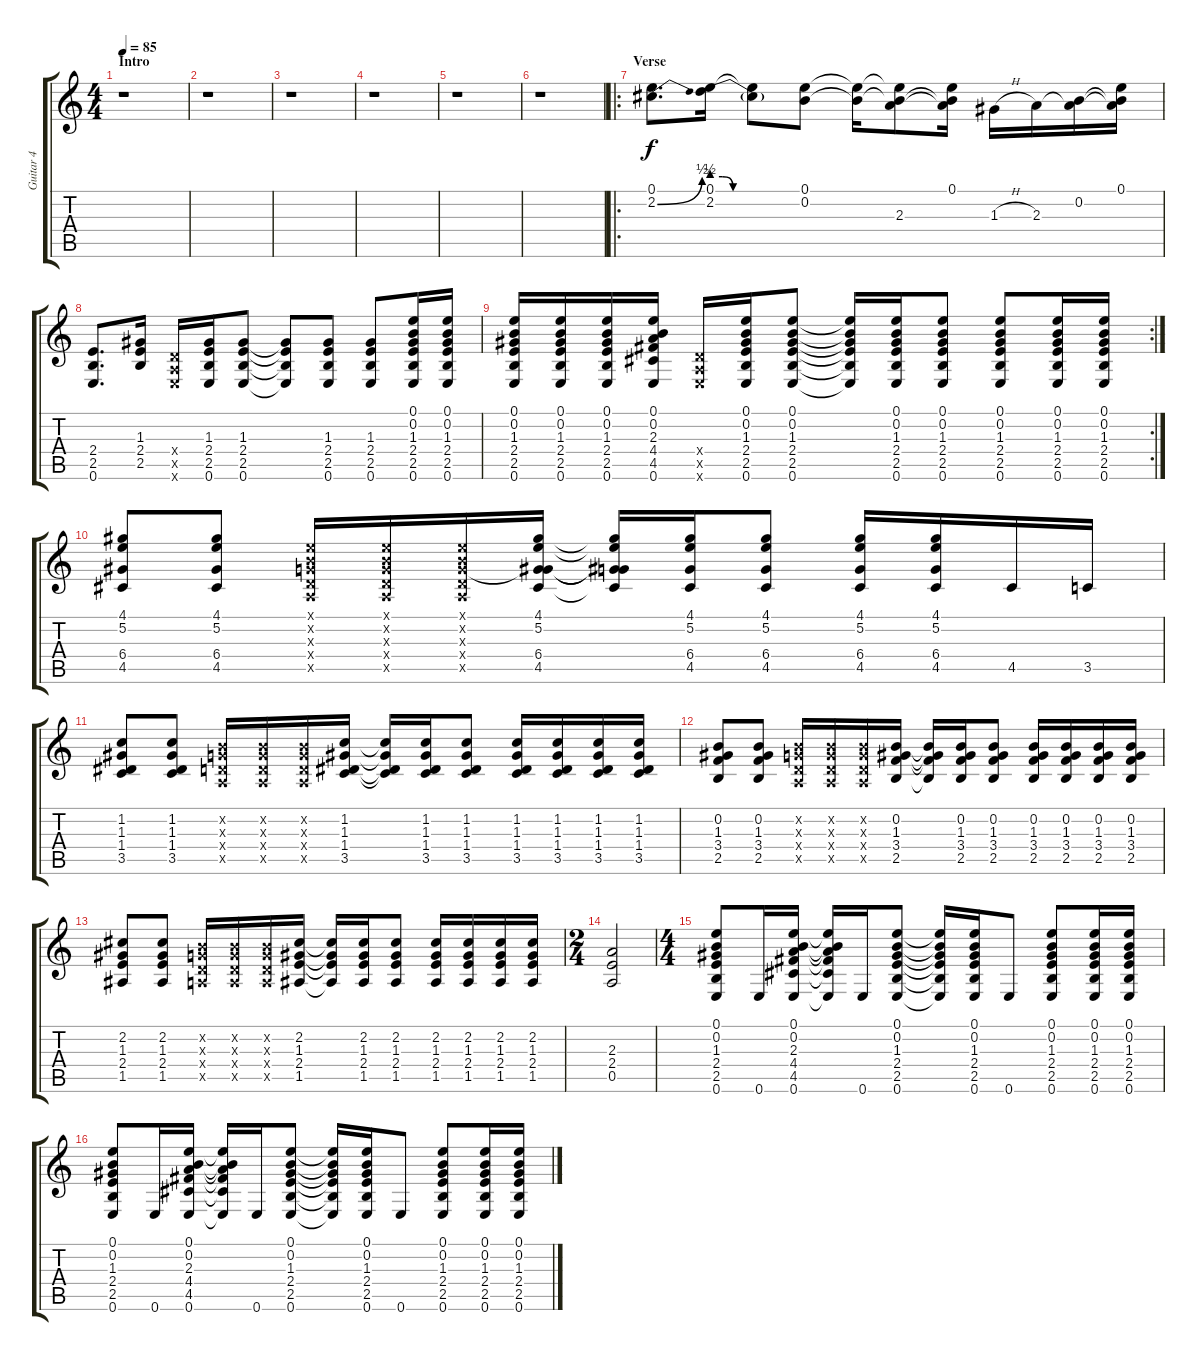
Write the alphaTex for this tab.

\track ("Guitar 4" "Guitar 4") {instrument overdrivenguitar}
\staff {score tabs}
\tuning (E4 B3 G3 D3 A2 E2) {hide}
\ts (4 4)
\section ("" "Intro")
\tempo 85
\clef g2
\ks c
r.1{dy f instrument overdrivenguitar} |
r.1 |
r.1 |
r.1 |
r.1 |
r.1 |
\ro
\section ("" "Verse")
(0.1 2.2{be (bend 0 0 60 2)}).8{d} (0.1 2.2{be (custom 0 2 15 2 30 0 60 0)}).16 (0.1{t} 2.2{be (hold 0 0 60 0) t}).8 (0.1 0.2).8 (0.1{t} 0.2{t}).16 (0.1{t} 0.2{t} 2.3).8 (0.1 0.2{t} 2.3{t}).16 1.3{h}.16 2.3.16 (0.2 2.3{t}).16 (0.1 0.2{t} 2.3{t}).16 |
(2.4 2.5 0.6).8{d} (1.3 2.4 2.5).16 (0.4{x} 0.5{x} 0.6{x}).16 (1.3 2.4 2.5 0.6).16 (1.3 2.4 2.5 0.6).8 (1.3{t} 2.4{t} 2.5{t} 0.6{t}).8 (1.3 2.4 2.5 0.6).8 (1.3 2.4 2.5 0.6).8 (0.1 0.2 1.3 2.4 2.5 0.6).16 (0.1 0.2 1.3 2.4 2.5 0.6).16 |
\rc 2
(0.1 0.2 1.3 2.4 2.5 0.6).16 (0.1 0.2 1.3 2.4 2.5 0.6).16 (0.1 0.2 1.3 2.4 2.5 0.6).16 (0.1 0.2 2.3 4.4 4.5 0.6).16 (0.4{x} 0.5{x} 0.6{x}).16 (0.1 0.2 1.3 2.4 2.5 0.6).16 (0.1 0.2 1.3 2.4 2.5 0.6).8 (0.1{t} 0.2{t} 1.3{t} 2.4{t} 2.5{t} 0.6{t}).16 (0.1 0.2 1.3 2.4 2.5 0.6).16 (0.1 0.2 1.3 2.4 2.5 0.6).8 (0.1 0.2 1.3 2.4 2.5 0.6).8 (0.1 0.2 1.3 2.4 2.5 0.6).16 (0.1 0.2 1.3 2.4 2.5 0.6).16 |
(4.1 5.2 6.4 4.5).8 (4.1 5.2 6.4 4.5).8 (0.1{x} 0.2{x} 0.3{x} 0.4{x} 0.5{x}).16 (0.1{x} 0.2{x} 0.3{x} 0.4{x} 0.5{x}).16 (0.1{x} 0.2{x} 0.3{x} 0.4{x} 0.5{x}).16 (4.1 5.2 0.3{t} 6.4 4.5).16 (4.1{t} 5.2{t} 0.3{t} 6.4{t} 4.5{t}).16 (4.1 5.2 6.4 4.5).16 (4.1 5.2 6.4 4.5).8 (4.1 5.2 6.4 4.5).16 (4.1 5.2 6.4 4.5).16 4.5.16 3.5.16 |
(1.2 1.3 1.4 3.5).8 (1.2 1.3 1.4 3.5).8 (0.2{x} 0.3{x} 0.4{x} 0.5{x}).16 (0.2{x} 0.3{x} 0.4{x} 0.5{x}).16 (0.2{x} 0.3{x} 0.4{x} 0.5{x}).16 (1.2 1.3 1.4 3.5).16 (1.2{t} 1.3{t} 1.4{t} 3.5{t}).16 (1.2 1.3 1.4 3.5).16 (1.2 1.3 1.4 3.5).8 (1.2 1.3 1.4 3.5).16 (1.2 1.3 1.4 3.5).16 (1.2 1.3 1.4 3.5).16 (1.2 1.3 1.4 3.5).16 |
(0.2 1.3 3.4 2.5).8 (0.2 1.3 3.4 2.5).8 (0.2{x} 0.3{x} 0.4{x} 0.5{x}).16 (0.2{x} 0.3{x} 0.4{x} 0.5{x}).16 (0.2{x} 0.3{x} 0.4{x} 0.5{x}).16 (0.2 1.3 3.4 2.5).16 (0.2{t} 1.3{t} 3.4{t} 2.5{t}).16 (0.2 1.3 3.4 2.5).16 (0.2 1.3 3.4 2.5).8 (0.2 1.3 3.4 2.5).16 (0.2 1.3 3.4 2.5).16 (0.2 1.3 3.4 2.5).16 (0.2 1.3 3.4 2.5).16 |
(2.2 1.3 2.4 1.5).8 (2.2 1.3 2.4 1.5).8 (0.2{x} 0.3{x} 0.4{x} 0.5{x}).16 (0.2{x} 0.3{x} 0.4{x} 0.5{x}).16 (0.2{x} 0.3{x} 0.4{x} 0.5{x}).16 (2.2 1.3 2.4 1.5).16 (2.2{t} 1.3{t} 2.4{t} 1.5{t}).16 (2.2 1.3 2.4 1.5).16 (2.2 1.3 2.4 1.5).8 (2.2 1.3 2.4 1.5).16 (2.2 1.3 2.4 1.5).16 (2.2 1.3 2.4 1.5).16 (2.2 1.3 2.4 1.5).16 |
\ts (2 4)
(2.3 2.4 0.5).2 |
\ts (4 4)
(0.1 0.2 1.3 2.4 2.5 0.6).8 0.6.16 (0.1 0.2 2.3 4.4 4.5 0.6).16 (0.1{t} 0.2{t} 2.3{t} 4.4{t} 4.5{t} 0.6{t}).16 0.6.16 (0.1 0.2 1.3 2.4 2.5 0.6).8 (0.1{t} 0.2{t} 1.3{t} 2.4{t} 2.5{t} 0.6{t}).16 (0.1 0.2 1.3 2.4 2.5 0.6).16 0.6.8 (0.1 0.2 1.3 2.4 2.5 0.6).8 (0.1 0.2 1.3 2.4 2.5 0.6).16 (0.1 0.2 1.3 2.4 2.5 0.6).16 |
(0.1 0.2 1.3 2.4 2.5 0.6).8 0.6.16 (0.1 0.2 2.3 4.4 4.5 0.6).16 (0.1{t} 0.2{t} 2.3{t} 4.4{t} 4.5{t} 0.6{t}).16 0.6.16 (0.1 0.2 1.3 2.4 2.5 0.6).8 (0.1{t} 0.2{t} 1.3{t} 2.4{t} 2.5{t} 0.6{t}).16 (0.1 0.2 1.3 2.4 2.5 0.6).16 0.6.8 (0.1 0.2 1.3 2.4 2.5 0.6).8 (0.1 0.2 1.3 2.4 2.5 0.6).16 (0.1 0.2 1.3 2.4 2.5 0.6).16
